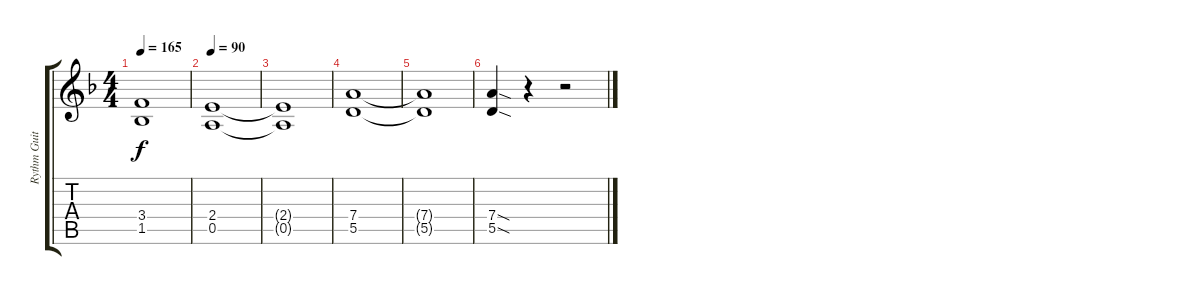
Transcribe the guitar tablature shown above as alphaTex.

\track ("Rythm Guitar I" "Rythm Guit") {instrument distortionguitar}
\staff {score tabs}
\tuning (E4 B3 G3 D3 A2 E2) {hide}
\ts (4 4)
\tempo 165
\clef g2
\ks f
(3.4{t} 1.5{t}).1{dy f} |
\tempo 90
(2.4 0.5).1 |
(2.4{t} 0.5{t}).1 |
(7.4 5.5).1 |
(7.4{t} 5.5{t}).1 |
(7.4{sod} 5.5{sod}).4 r.4 r.2
